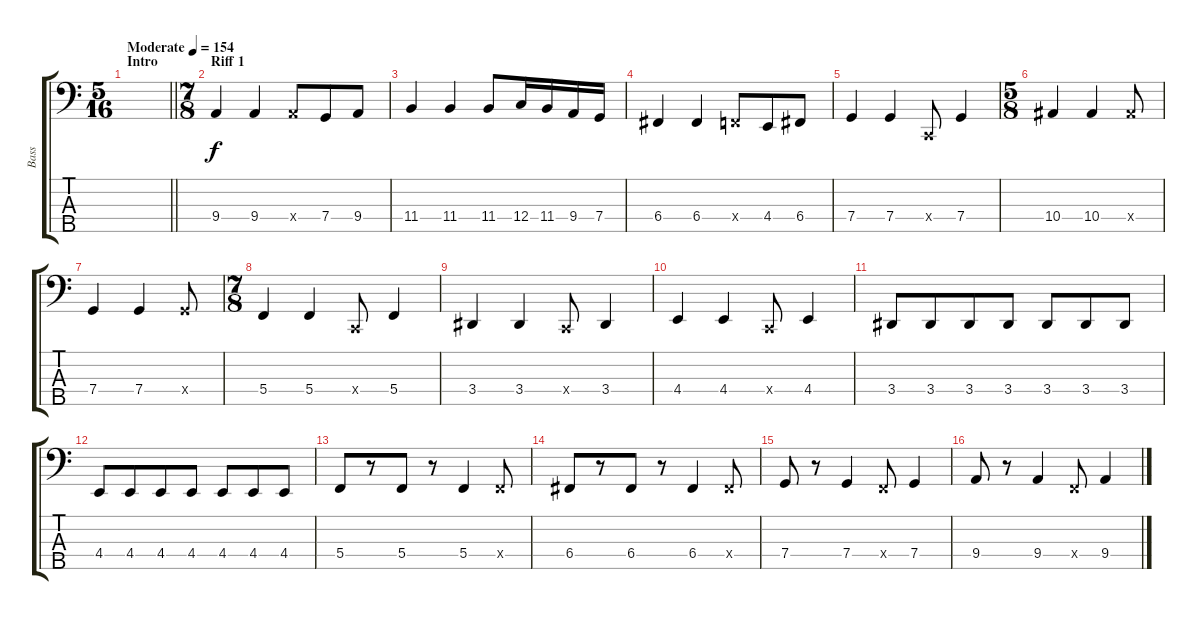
\track ("Bass" "Bass") {instrument electricbasspick}
\staff {score tabs}
\tuning (F2 C2 G1 C1 A0) {hide}
\ts (5 16)
\section ("" "Intro")
\tempo (154 "Moderate")
\clef f4
\barLineRight lightlight
\ks c
|
\ts (7 8)
\section ("" "Riff 1")
9.4.4 9.4.4 9.4{x}.8 7.4.8 9.4.8 |
11.4.4 11.4.4 11.4.8 12.4.16 11.4.16 9.4.16 7.4.16 |
6.4.4 6.4.4 5.4{x}.8 4.4.8 6.4.8 |
7.4.4 7.4.4 0.4{x}.8 7.4.4 |
\ts (5 8)
10.4.4 10.4.4 10.4{x}.8 |
7.4.4 7.4.4 7.4{x}.8 |
\ts (7 8)
5.4.4 5.4.4 0.4{x}.8 5.4.4 |
3.4.4 3.4.4 0.4{x}.8 3.4.4 |
4.4.4 4.4.4 0.4{x}.8 4.4.4 |
3.4.8 3.4.8 3.4.8 3.4.8 3.4.8 3.4.8 3.4.8 |
4.4.8 4.4.8 4.4.8 4.4.8 4.4.8 4.4.8 4.4.8 |
5.4.8 r.8 5.4.8 r.8 5.4.4 5.4{x}.8 |
6.4.8 r.8 6.4.8 r.8 6.4.4 6.4{x}.8 |
7.4.8 r.8 7.4.4 5.4{x}.8 7.4.4 |
9.4.8 r.8 9.4.4 5.4{x}.8 9.4.4
